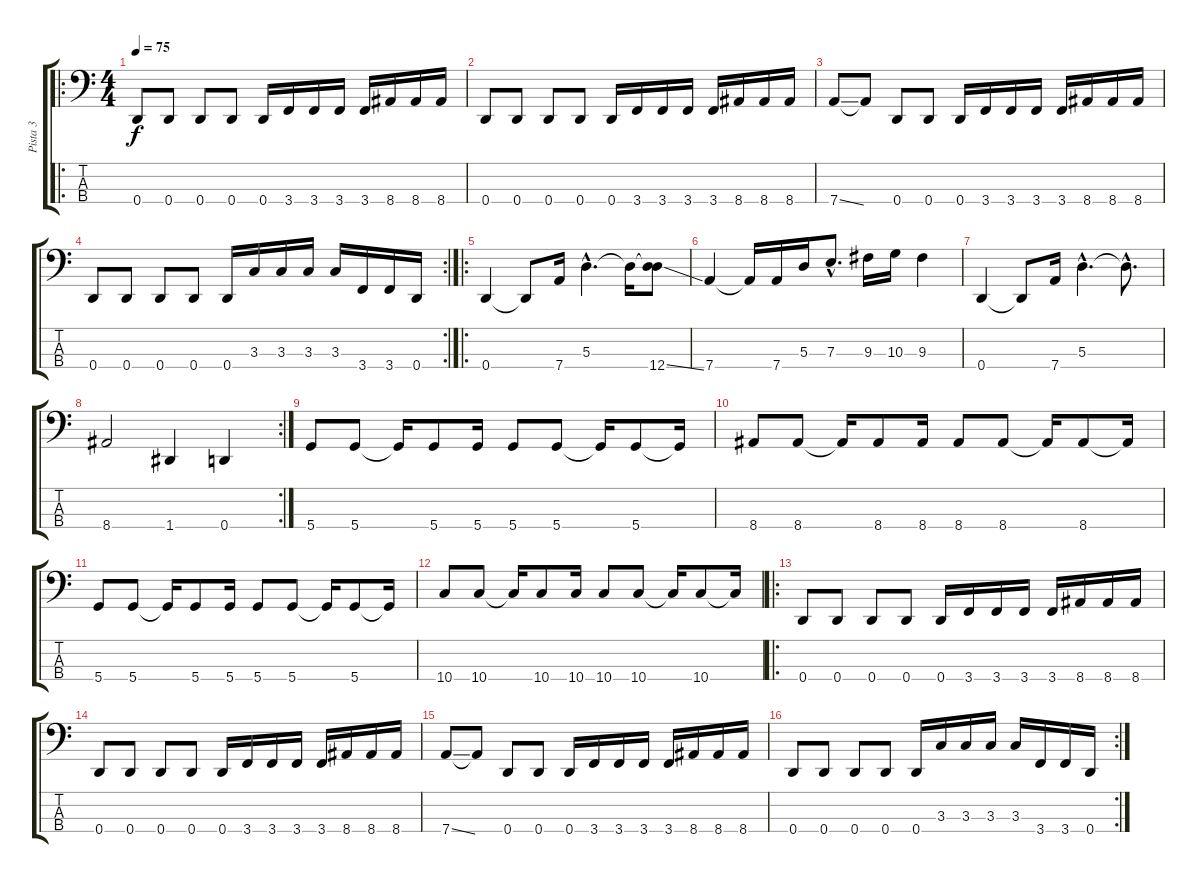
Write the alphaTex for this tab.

\track ("Pista 3" "Pista 3") {instrument electricbassfinger}
\staff {score tabs}
\tuning (G2 D2 A1 D1) {hide}
\ro
\ts (4 4)
\tempo 75
\clef f4
\ks c
0.4.8{dy f} 0.4.8 0.4.8 0.4.8 0.4.16 3.4.16 3.4.16 3.4.16 3.4.16 8.4.16 8.4.16 8.4.16 |
0.4.8 0.4.8 0.4.8 0.4.8 0.4.16 3.4.16 3.4.16 3.4.16 3.4.16 8.4.16 8.4.16 8.4.16 |
7.4{ss}.8 7.4{t}.8 0.4.8 0.4.8 0.4.16 3.4.16 3.4.16 3.4.16 3.4.16 8.4.16 8.4.16 8.4.16 |
\rc 2
0.4.8 0.4.8 0.4.8 0.4.8 0.4.16 3.3.16 3.3.16 3.3.16 3.3.16 3.4.16 3.4.16 0.4.16 |
\ro
0.4.4{instrument fretlessbass} 0.4{t}.8 7.4.16 5.3{hac}.4{d} 5.3{t}.16 (5.3{t} 12.4{ss}).8 |
7.4.4 7.4{t}.16 7.4.16 5.3.16 7.3{hac}.8{d} 9.3.16 10.3.16 9.3.4 |
0.4.4 0.4{t}.8 7.4.16 5.3{hac}.4{d} 5.3{hac t}.8{d} |
\rc 2
8.4.2 1.4.4 0.4.4 |
5.4.8{instrument electricbassfinger} 5.4.8 5.4{t}.16 5.4.8 5.4.16 5.4.8 5.4.8 5.4{t}.16 5.4.8 5.4{t}.16 |
8.4.8 8.4.8 8.4{t}.16 8.4.8 8.4.16 8.4.8 8.4.8 8.4{t}.16 8.4.8 8.4{t}.16 |
5.4.8 5.4.8 5.4{t}.16 5.4.8 5.4.16 5.4.8 5.4.8 5.4{t}.16 5.4.8 5.4{t}.16 |
10.4.8 10.4.8 10.4{t}.16 10.4.8 10.4.16 10.4.8 10.4.8 10.4{t}.16 10.4.8 10.4{t}.16 |
\ro
0.4.8 0.4.8 0.4.8 0.4.8 0.4.16 3.4.16 3.4.16 3.4.16 3.4.16 8.4.16 8.4.16 8.4.16 |
0.4.8 0.4.8 0.4.8 0.4.8 0.4.16 3.4.16 3.4.16 3.4.16 3.4.16 8.4.16 8.4.16 8.4.16 |
7.4{ss}.8 7.4{t}.8 0.4.8 0.4.8 0.4.16 3.4.16 3.4.16 3.4.16 3.4.16 8.4.16 8.4.16 8.4.16 |
\rc 2
0.4.8 0.4.8 0.4.8 0.4.8 0.4.16 3.3.16 3.3.16 3.3.16 3.3.16 3.4.16 3.4.16 0.4.16
